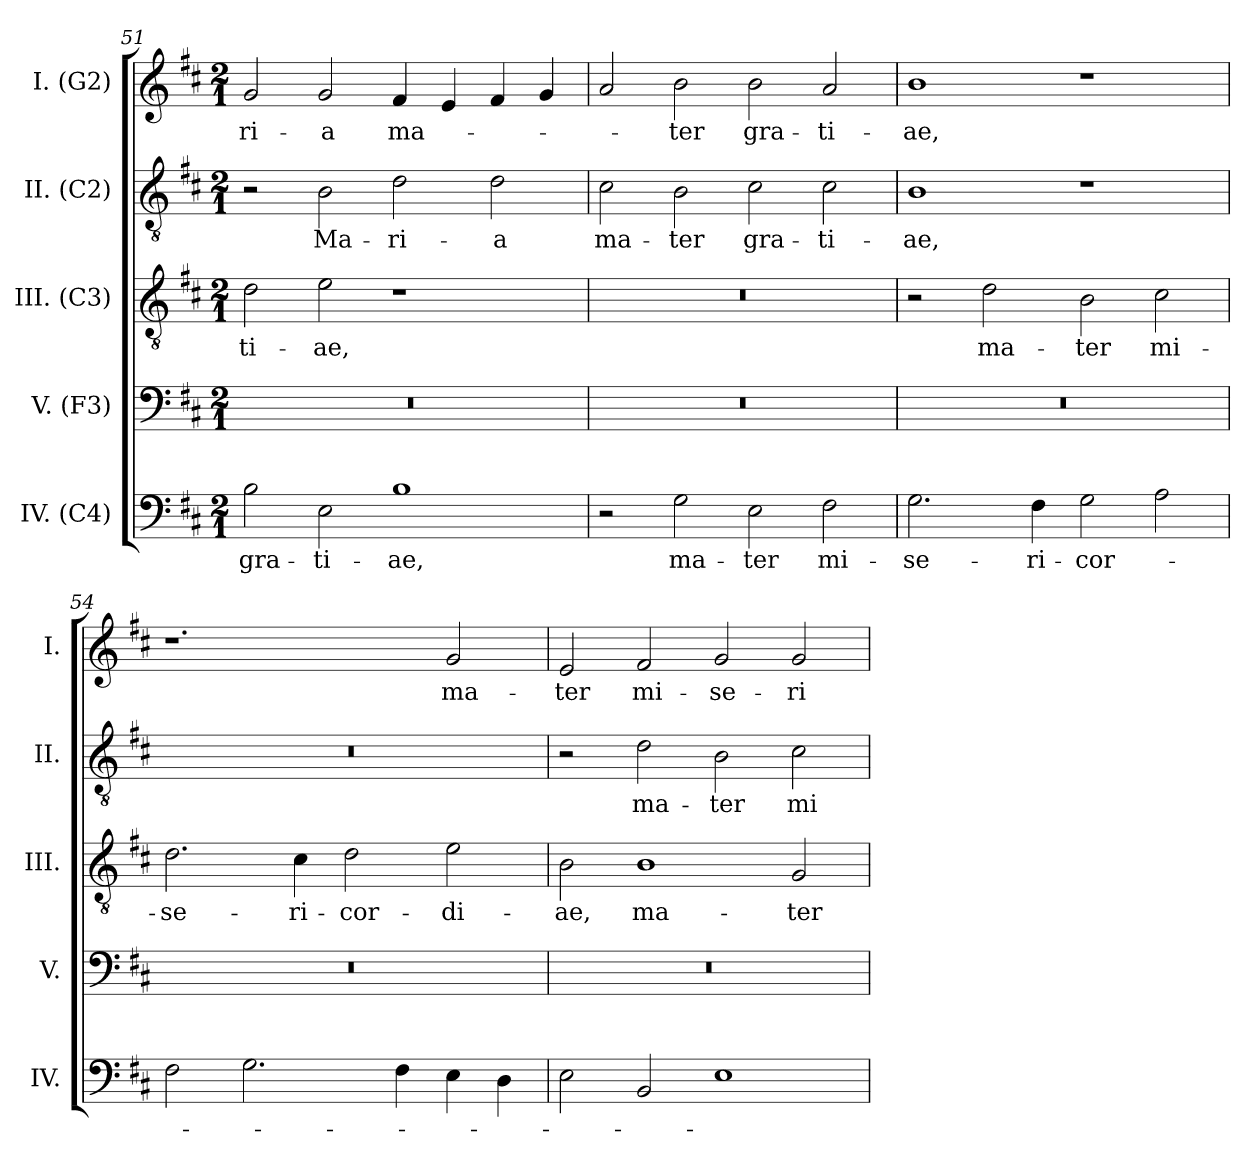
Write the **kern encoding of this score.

**kern	**text	**kern	**kern	**text	**kern	**text	**kern	**text
*part5	*part5	*part4	*part3	*part3	*part2	*part2	*part1	*part1
*staff5	*staff5	*staff4	*staff3	*staff3	*staff2	*staff2	*staff1	*staff1
*I"IV. (C4)	*	*I"V. (F3)	*I"III. (C3)	*	*I"II. (C2)	*	*I"I. (G2)	*
*I'IV.	*	*I'V.	*I'III.	*	*I'II.	*	*I'I.	*
*clefF4	*	*clefF4	*clefGv2	*	*clefGv2	*	*clefG2	*
*	*	*	*ITrd7c12	*	*	*	*	*
*k[f#c#]	*	*k[f#c#]	*k[f#c#]	*	*k[f#c#]	*	*k[f#c#]	*
*D:	*	*D:	*D:	*	*D:	*	*D:	*
*M2/1	*	*M2/1	*M2/1	*	*M2/1	*	*M2/1	*
=51	=51	=51	=51	=51	=51	=51	=51	=51
!	!LO:LY:b:color=#000000	!LO:N:vis=1	!	!	!	!	!	!
!	!	!	!	!LO:LY:b:color=#000000	!	!	!	!
!	!	!	!	!	!	!	!	!LO:LY:b:color=#000000
2Bi\	gra-	0r	2Di\	-ti-	2r	.	2gi/	-ri-
!	!LO:LY:b:color=#000000	!	!	!	!	!	!	!
!	!	!	!	!LO:LY:b:color=#000000	!	!	!	!
!	!	!	!	!	!	!LO:LY:b:color=#000000	!	!
!	!	!	!	!	!	!	!	!LO:LY:b:color=#000000
2Ei\	-ti-	.	2Ei\	-ae,	2Bi\	Ma-	2gi/	-a
!	!LO:LY:b:color=#000000	!	!	!	!	!	!	!
!	!	!	!	!	!	!LO:LY:b:color=#000000	!	!
!	!	!	!	!	!	!	!	!LO:LY:b:color=#000000
1Bi	-ae,	.	1r	.	2di\	-ri-	4f#i/	ma-
.	.	.	.	.	.	.	4ei/	.
!	!	!	!	!	!	!LO:LY:b:color=#000000	!	!
.	.	.	.	.	2di\	-a	4f#i/	.
.	.	.	.	.	.	.	4gi/	.
=52	=52	=52	=52	=52	=52	=52	=52	=52
!	!	!LO:N:vis=1	!LO:N:vis=1	!	!	!	!	!
!	!	!	!	!	!	!LO:LY:b:color=#000000	!	!
2r	.	0r	0r	.	2c#i\	ma-	2ai/	.
!	!LO:LY:b:color=#000000	!	!	!	!	!	!	!
!	!	!	!	!	!	!LO:LY:b:color=#000000	!	!
!	!	!	!	!	!	!	!	!LO:LY:b:color=#000000
2Gi\	ma-	.	.	.	2Bi\	-ter	2bi\	-ter
!	!LO:LY:b:color=#000000	!	!	!	!	!	!	!
!	!	!	!	!	!	!LO:LY:b:color=#000000	!	!
!	!	!	!	!	!	!	!	!LO:LY:b:color=#000000
2Ei\	-ter	.	.	.	2c#i\	gra-	2bi\	gra-
!	!LO:LY:b:color=#000000	!	!	!	!	!	!	!
!	!	!	!	!	!	!LO:LY:b:color=#000000	!	!
!	!	!	!	!	!	!	!	!LO:LY:b:color=#000000
2F#i\	mi-	.	.	.	2c#i\	-ti-	2ai/	-ti-
=53	=53	=53	=53	=53	=53	=53	=53	=53
!	!LO:LY:b:color=#000000	!LO:N:vis=1	!	!	!	!	!	!
!	!	!	!	!	!	!LO:LY:b:color=#000000	!	!
!	!	!	!	!	!	!	!	!LO:LY:b:color=#000000
2.Gi\	-se-	0r	2r	.	1Bi	-ae,	1bi	-ae,
!	!	!	!	!LO:LY:b:color=#000000	!	!	!	!
.	.	.	2Di\	ma-	.	.	.	.
!	!LO:LY:b:color=#000000	!	!	!	!	!	!	!
4F#i\	-ri-	.	.	.	.	.	.	.
!	!LO:LY:b:color=#000000	!	!	!	!	!	!	!
!	!	!	!	!LO:LY:b:color=#000000	!	!	!	!
2Gi\	-cor-	.	2BBi\	-ter	1r	.	1r	.
!	!	!	!	!LO:LY:b:color=#000000	!	!	!	!
2Ai\	.	.	2C#i\	mi-	.	.	.	.
=54	=54	=54	=54	=54	=54	=54	=54	=54
!	!	!LO:N:vis=1	!	!	!	!	!	!
!	!	!	!	!LO:LY:b:color=#000000	!LO:N:vis=1	!	!	!
2F#i\	.	0r	2.Di\	-se-	0r	.	1.r	.
2.Gi\	.	.	.	.	.	.	.	.
!	!	!	!	!LO:LY:b:color=#000000	!	!	!	!
.	.	.	4C#i\	-ri-	.	.	.	.
!	!	!	!	!LO:LY:b:color=#000000	!	!	!	!
.	.	.	2Di\	-cor-	.	.	.	.
4F#i\	.	.	.	.	.	.	.	.
!	!	!	!	!LO:LY:b:color=#000000	!	!	!	!
!	!	!	!	!	!	!	!	!LO:LY:b:color=#000000
4Ei\	.	.	2Ei\	-di-	.	.	2gi/	ma-
4Di\	.	.	.	.	.	.	.	.
!!LO:LB:g=z
=55	=55	=55	=55	=55	=55	=55	=55	=55
!	!	!LO:N:vis=1	!	!	!	!	!	!
!	!	!	!	!LO:LY:b:color=#000000	!	!	!	!
!	!	!	!	!	!	!	!	!LO:LY:b:color=#000000
2Ei\	.	0r	2BBi\	-ae,	2r	.	2ei/	-ter
!	!	!	!	!LO:LY:b:color=#000000	!	!	!	!
!	!	!	!	!	!	!LO:LY:b:color=#000000	!	!
!	!	!	!	!	!	!	!	!LO:LY:b:color=#000000
2BBi/	.	.	1BBi	ma-	2di\	ma-	2f#i/	mi-
!	!	!	!	!	!	!LO:LY:b:color=#000000	!	!
!	!	!	!	!	!	!	!	!LO:LY:b:color=#000000
1Ei	.	.	.	.	2Bi\	-ter	2gi/	-se-
!	!	!	!	!LO:LY:b:color=#000000	!	!	!	!
!	!	!	!	!	!	!LO:LY:b:color=#000000	!	!
!	!	!	!	!	!	!	!	!LO:LY:b:color=#000000
.	.	.	2GGi/	-ter	2c#i\	mi-	2gi/	-ri-
=	=	=	=	=	=	=	=	=
*-	*-	*-	*-	*-	*-	*-	*-	*-
